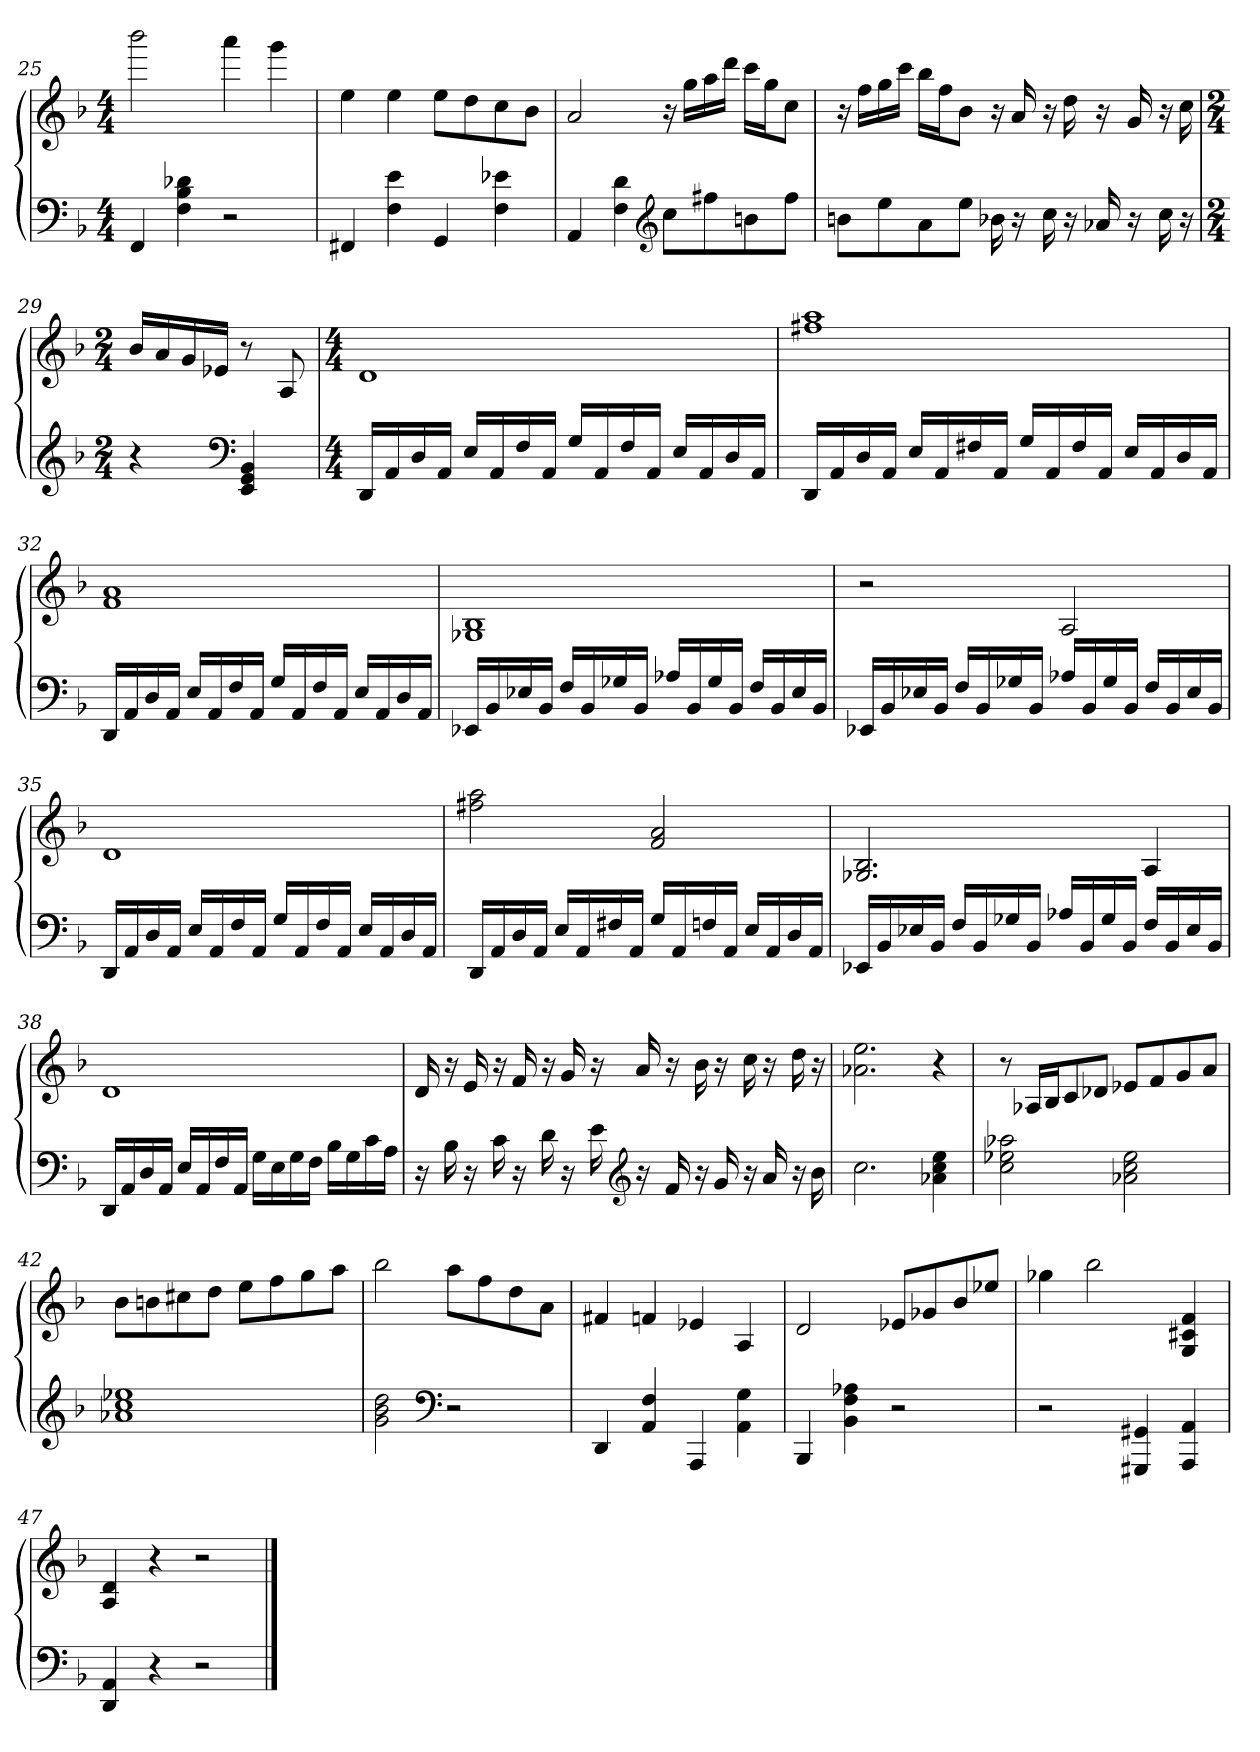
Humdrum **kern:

**kern	**kern
*part1	*part1
*staff2	*staff1
*clefF4	*clefG2
*k[b-]	*k[b-]
*d:	*d:
*M4/4	*M4/4
=25	=25
4FF/	2bbb-\
4F\ 4B-\ 4d-X\	.
2r	4aaa\
.	4ggg\
=26	=26
4FF#X/	4ee\
4F\ 4e\	4ee\
4GG/	8ee\L
.	8dd\
4F\ 4e-X\	8cc\
.	8b-\J
=27	=27
4AA/	2a/
4F\ 4d\	.
*clefG2	*
8cc\L	16r
.	16gg\LL
8ff#X\	16aa\
.	16ddd\JJ
8bn\	16ccc\LL
.	16gg\J
8ff#\J	8cc\J
=28	=28
8bn\L	16r
.	16ff\LL
8ee\	16gg\
.	16ccc\JJ
8a\	16bb-\LL
.	16ff\J
8ee\J	8b-\J
16b-X\	16r
16r	16a/
16cc\	16r
16r	16dd\
16a-X/	16r
16r	16g/
16cc\	16r
16r	16cc\
=29	=29
*M2/4	*M2/4
4r	16b-/LL
.	16a/
.	16g/
.	16e-X/JJ
*clefF4	*
4EE/ 4GG/ 4BB-/	8r
.	8A/
=30	=30
*M4/4	*M4/4
16DD/LL	1d
16AA/	.
16D/	.
16AA/JJ	.
16E/LL	.
16AA/	.
16F/	.
16AA/JJ	.
16G/LL	.
16AA/	.
16F/	.
16AA/JJ	.
16E/LL	.
16AA/	.
16D/	.
16AA/JJ	.
=31	=31
16DD/LL	1ff#X 1aa
16AA/	.
16D/	.
16AA/JJ	.
16E/LL	.
16AA/	.
16F#X/	.
16AA/JJ	.
16G/LL	.
16AA/	.
16F#/	.
16AA/JJ	.
16E/LL	.
16AA/	.
16D/	.
16AA/JJ	.
=32	=32
16DD/LL	1f 1a
16AA/	.
16D/	.
16AA/JJ	.
16E/LL	.
16AA/	.
16F/	.
16AA/JJ	.
16G/LL	.
16AA/	.
16F/	.
16AA/JJ	.
16E/LL	.
16AA/	.
16D/	.
16AA/JJ	.
=33	=33
16EE-X/LL	1G-X 1B-
16BB-/	.
16E-X/	.
16BB-/JJ	.
16F/LL	.
16BB-/	.
16G-X/	.
16BB-/JJ	.
16A-X/LL	.
16BB-/	.
16G-/	.
16BB-/JJ	.
16F/LL	.
16BB-/	.
16E-/	.
16BB-/JJ	.
=34	=34
16EE-X/LL	2r
16BB-/	.
16E-X/	.
16BB-/JJ	.
16F/LL	.
16BB-/	.
16G-X/	.
16BB-/JJ	.
16A-X/LL	2A/
16BB-/	.
16G-/	.
16BB-/JJ	.
16F/LL	.
16BB-/	.
16E-/	.
16BB-/JJ	.
=35	=35
16DD/LL	1d
16AA/	.
16D/	.
16AA/JJ	.
16E/LL	.
16AA/	.
16F/	.
16AA/JJ	.
16G/LL	.
16AA/	.
16F/	.
16AA/JJ	.
16E/LL	.
16AA/	.
16D/	.
16AA/JJ	.
=36	=36
16DD/LL	2ff#X\ 2aa\
16AA/	.
16D/	.
16AA/JJ	.
16E/LL	.
16AA/	.
16F#X/	.
16AA/JJ	.
16G/LL	2f/ 2a/
16AA/	.
16Fn/	.
16AA/JJ	.
16E/LL	.
16AA/	.
16D/	.
16AA/JJ	.
=37	=37
16EE-X/LL	2.G-X/ 2.B-/
16BB-/	.
16E-X/	.
16BB-/JJ	.
16F/LL	.
16BB-/	.
16G-X/	.
16BB-/JJ	.
16A-X/LL	.
16BB-/	.
16G-/	.
16BB-/JJ	.
16F/LL	4A/
16BB-/	.
16E-/	.
16BB-/JJ	.
=38	=38
16DD/LL	1d
16AA/	.
16D/	.
16AA/JJ	.
16E/LL	.
16AA/	.
16F/	.
16AA/JJ	.
16G\LL	.
16E\	.
16G\	.
16F\JJ	.
16B-\LL	.
16G\	.
16c\	.
16A\JJ	.
=39	=39
16r	16d/
16B-\	16r
16r	16e/
16c\	16r
16r	16f/
16d\	16r
16r	16g/
16e\	16r
*clefG2	*
16r	16a/
16f/	16r
16r	16b-\
16g/	16r
16r	16cc\
16a/	16r
16r	16dd\
16b-\	16r
=40	=40
2.cc\	2.a-X\ 2.ee\
4a-X\ 4cc\ 4ee\	4r
=41	=41
2cc\ 2ee-X\ 2aa-X\	8r
.	16A-X/LL
.	16B-/J
.	8c/
.	8d-X/J
2a-X\ 2cc\ 2ee-\	8e-X/L
.	8f/
.	8g/
.	8a/J
=42	=42
1a-X 1cc 1ee-X	8b-\L
.	8bn\
.	8cc#X\
.	8dd\J
.	8ee\L
.	8ff\
.	8gg\
.	8aa\J
=43	=43
2g\ 2b-\ 2dd\	2bb-\
*clefF4	*
2r	8aa\L
.	8ff\
.	8dd\
.	8a\J
=44	=44
4DD/	4f#X/
4AA/ 4F/	4fn/
4AAA/	4e-X/
4AA\ 4G\	4A/
=45	=45
4BBB-/	2d/
4BB-\ 4F\ 4A-X\	.
2r	8e-X/L
.	8g-X/
.	8b-/
.	8ee-X/J
=46	=46
2r	4gg-X\
.	2bb-\
4GGG#X/ 4GG#X/	.
4AAA/ 4AA/	4G/ 4c#X/ 4f/
=47	=47
4DD/ 4AA/	4A/ 4d/
4r	4r
2r	2r
==	==
*-	*-
